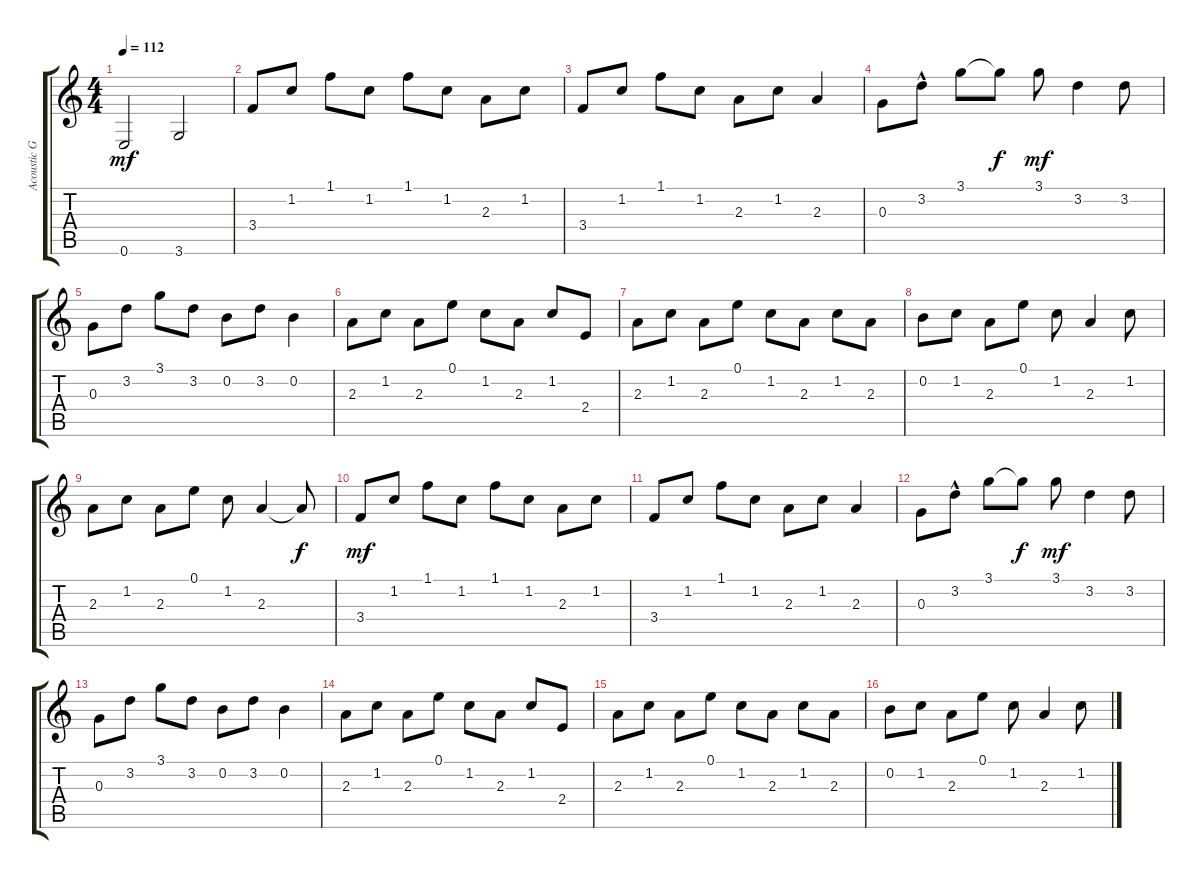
\track ("Acoustic Guitars" "Acoustic G") {instrument acousticguitarnylon}
\staff {score tabs}
\tuning (E4 B3 G3 D3 A2 E2) {hide}
\ts (4 4)
\tempo 112
\clef g2
\ks c
0.6.2{dy mf volume 11 instrument acousticguitarsteel} 3.6.2 |
3.4.8{volume 11 instrument acousticguitarsteel} 1.2.8 1.1.8 1.2.8 1.1.8 1.2.8 2.3.8 1.2.8 |
3.4.8{volume 11 instrument acousticguitarsteel} 1.2.8 1.1.8 1.2.8 2.3.8 1.2.8 2.3.4 |
0.3.8{volume 11 instrument acousticguitarsteel} 3.2{hac}.8 3.1.8 3.1{t}.8{dy f} 3.1.8{dy mf} 3.2.4 3.2.8 |
0.3.8{volume 11 instrument acousticguitarsteel} 3.2.8 3.1.8 3.2.8 0.2.8 3.2.8 0.2.4 |
2.3.8{volume 11 instrument acousticguitarsteel} 1.2.8 2.3.8 0.1.8 1.2.8 2.3.8 1.2.8 2.4.8 |
2.3.8{volume 11 instrument acousticguitarsteel} 1.2.8 2.3.8 0.1.8 1.2.8 2.3.8 1.2.8 2.3.8 |
0.2.8{volume 11 instrument acousticguitarsteel} 1.2.8 2.3.8 0.1.8 1.2.8 2.3.4 1.2.8 |
2.3.8{volume 11 instrument acousticguitarsteel} 1.2.8 2.3.8 0.1.8 1.2.8 2.3.4 2.3{t}.8{dy f} |
3.4.8{dy mf volume 11 instrument acousticguitarsteel} 1.2.8 1.1.8 1.2.8 1.1.8 1.2.8 2.3.8 1.2.8 |
3.4.8{volume 11 instrument acousticguitarsteel} 1.2.8 1.1.8 1.2.8 2.3.8 1.2.8 2.3.4 |
0.3.8{volume 11 instrument acousticguitarsteel} 3.2{hac}.8 3.1.8 3.1{t}.8{dy f} 3.1.8{dy mf} 3.2.4 3.2.8 |
0.3.8{volume 11 instrument acousticguitarsteel} 3.2.8 3.1.8 3.2.8 0.2.8 3.2.8 0.2.4 |
2.3.8{volume 11 instrument acousticguitarsteel} 1.2.8 2.3.8 0.1.8 1.2.8 2.3.8 1.2.8 2.4.8 |
2.3.8{volume 11 instrument acousticguitarsteel} 1.2.8 2.3.8 0.1.8 1.2.8 2.3.8 1.2.8 2.3.8 |
0.2.8{volume 11 instrument acousticguitarsteel} 1.2.8 2.3.8 0.1.8 1.2.8 2.3.4 1.2.8
